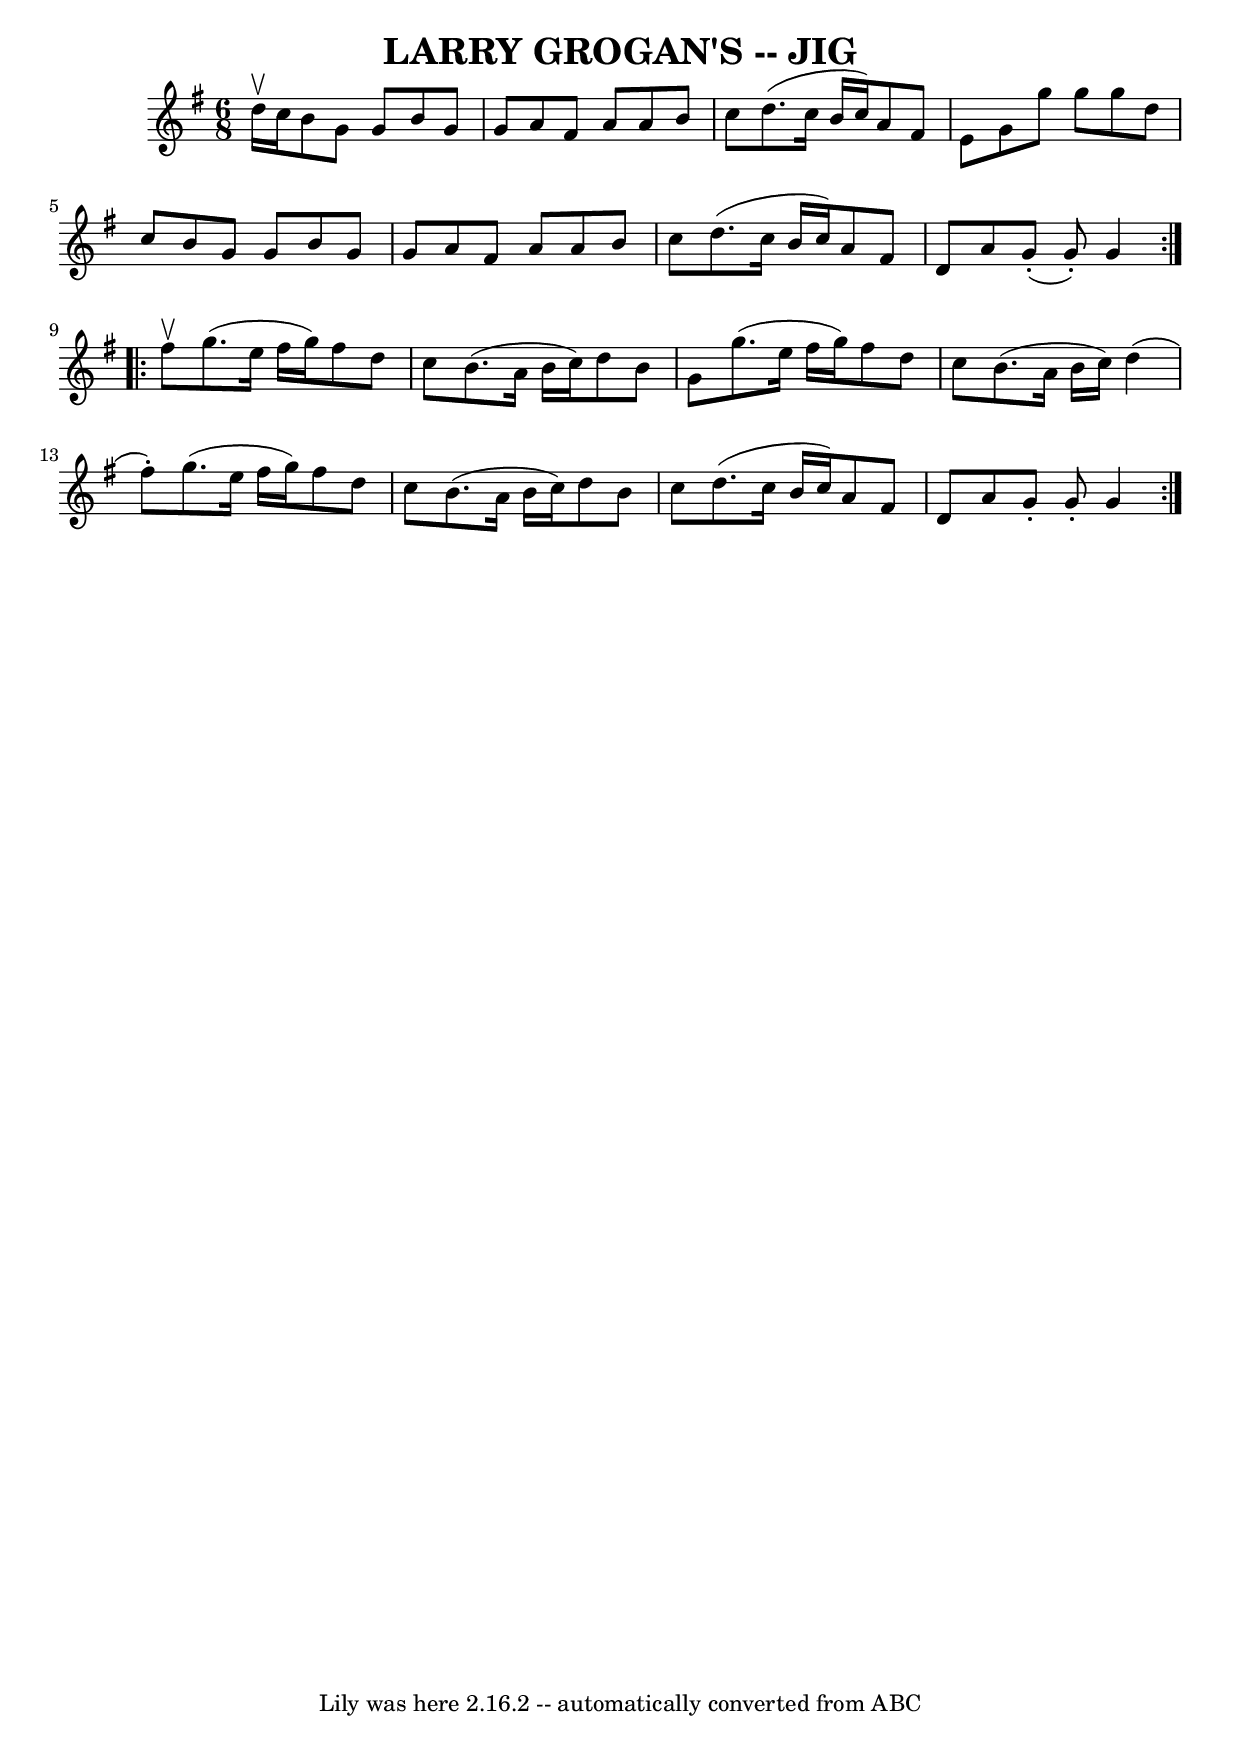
\version "2.16.2"
\include "Mammoth.ily"
\header {
  %% book = "Ryan's Mammoth Collection"
  crossRefNumber = "1"
  footnotes = ""
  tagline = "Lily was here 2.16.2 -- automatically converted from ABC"
  title = "LARRY GROGAN'S -- JIG"

}
voicedefault =  {



  \repeat volta 2 {

    \time 6/8 
    \key g \major
    d''16^\upbow c''16  |
    b'8 g'8 g'8   
    b'8 g'8 g'8  |
    a'8 fis'8 a'8 a'8 b'8 c''8  
    |
    d''8. (c''16 b'16 c''16) a'8 fis'8 e'8  |
    
    g'8 g''8 g''8 g''8 d''8 c''8  |
    b'8 g'8 g'8   
    b'8 g'8 g'8  |
    a'8 fis'8 a'8 a'8 b'8 c''8  
    |
    d''8. (c''16 b'16 c''16) a'8 fis'8 d'8  |
    
    a'8 g'8 (-. g'8-.) g'4  
  } 
  \repeat volta 2 {
    fis''8^\upbow 
    |
    g''8. (e''16 fis''16 g''16) fis''8 d''8 c''8  
    |
    b'8. (a'16 b'16 c''16) d''8 b'8 g'8  |
    
    g''8. (e''16 fis''16 g''16) fis''8 d''8 c''8  |
    
    b'8. (a'16 b'16 c''16) d''4 (fis''8-.) |
    g''8. (
    e''16 fis''16 g''16) fis''8 d''8 c''8  |
    b'8. (
    a'16 b'16 c''16) d''8 b'8 c''8  |
    d''8. (c''16    
    b'16 c''16) a'8 fis'8 d'8  |
    a'8 g'8-. g'8-.   
    g'4  
  }   

}

\score{
  <<

    \context Staff="default"
    {
      \voicedefault 
      
    }

  >>
  \layout {
    
  }
  \midi {
  }

}
